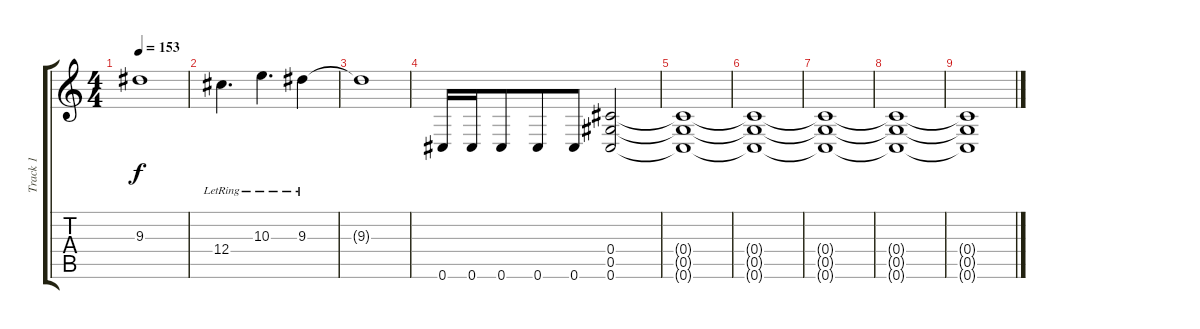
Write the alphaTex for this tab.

\track ("Track 1" "Track 1") {instrument overdrivenguitar}
\staff {score tabs}
\tuning (Eb4 Bb3 Gb3 Db3 Ab2 Db2) {hide}
\ts (4 4)
\tempo 153
\clef g2
\ks c
9.3{t}.1{dy f} |
12.4{lr}.4{d} 10.3{lr}.4{d} 9.3{lr}.4 |
9.3{t}.1 |
0.6.16 0.6.16 0.6.8{beam merge} 0.6.8{beam merge} 0.6.8 (0.4 0.5 0.6).2 |
(0.4{t} 0.5{t} 0.6{t}).1 |
(0.4{t} 0.5{t} 0.6{t}).1{volume 1} |
(0.4{t} 0.5{t} 0.6{t}).1 |
(0.4{t} 0.5{t} 0.6{t}).1 |
(0.4{t} 0.5{t} 0.6{t}).1
